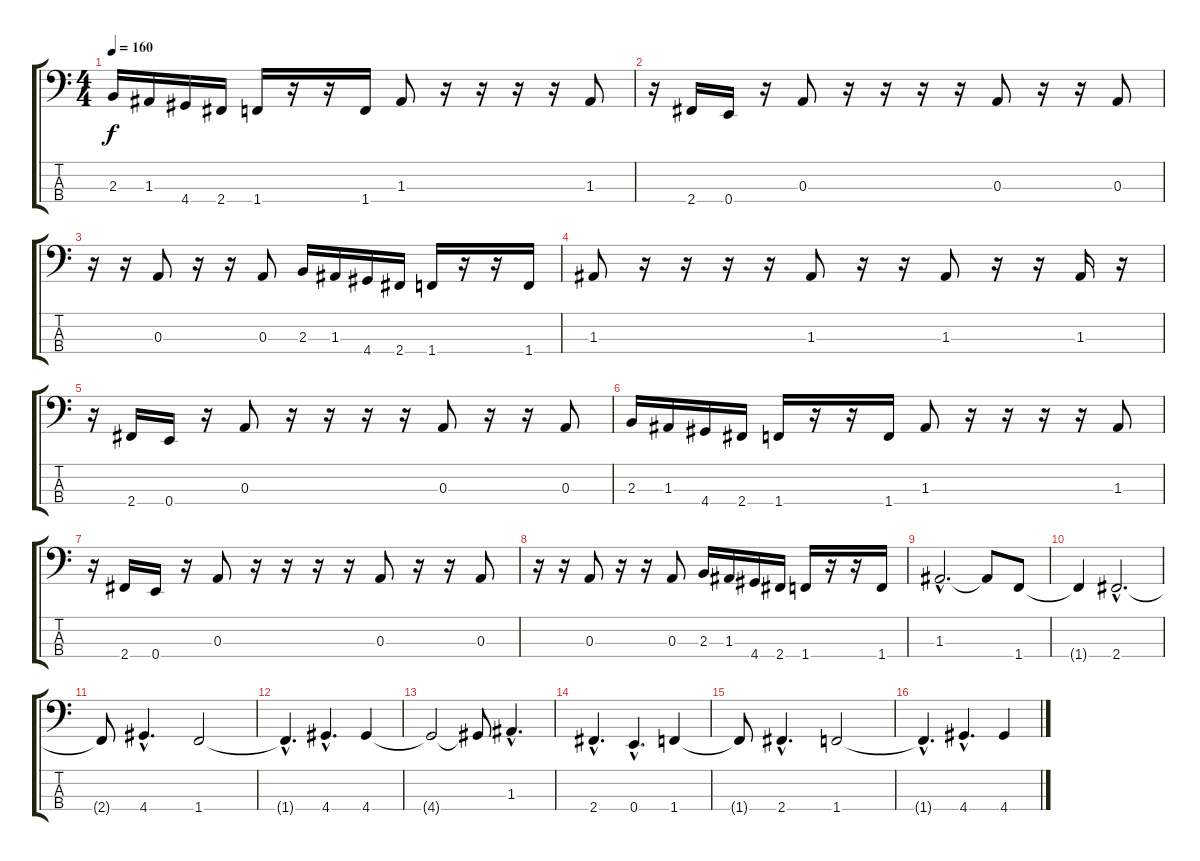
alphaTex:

\track "" {instrument electricbassfinger}
\staff {score tabs}
\tuning (G2 D2 A1 E1) {hide}
\ts (4 4)
\tempo 160
\clef f4
\ks c
2.3.16{dy f} 1.3.16 4.4.16 2.4.16 1.4.16 r.16 r.16 1.4.16 1.3.8 r.16 r.16 r.16 r.16 1.3.8 |
r.16 2.4.16 0.4.16 r.16 0.3.8 r.16 r.16 r.16 r.16 0.3.8 r.16 r.16 0.3.8 |
r.16 r.16 0.3.8 r.16 r.16 0.3.8 2.3.16 1.3.16 4.4.16 2.4.16 1.4.16 r.16 r.16 1.4.16 |
1.3.8 r.16 r.16 r.16 r.16 1.3.8 r.16 r.16 1.3.8 r.16 r.16 1.3.16 r.16 |
r.16 2.4.16 0.4.16 r.16 0.3.8 r.16 r.16 r.16 r.16 0.3.8 r.16 r.16 0.3.8 |
2.3.16 1.3.16 4.4.16 2.4.16 1.4.16 r.16 r.16 1.4.16 1.3.8 r.16 r.16 r.16 r.16 1.3.8 |
r.16 2.4.16 0.4.16 r.16 0.3.8 r.16 r.16 r.16 r.16 0.3.8 r.16 r.16 0.3.8 |
r.16 r.16 0.3.8 r.16 r.16 0.3.8 2.3.16 1.3.16 4.4.16 2.4.16 1.4.16 r.16 r.16 1.4.16 |
1.3{hac}.2{d} 1.3{t}.8 1.4.8 |
1.4{t}.4 2.4{hac}.2{d} |
2.4{t}.8 4.4{hac}.4{d} 1.4.2 |
1.4{hac t}.4{d} 4.4{hac}.4{d} 4.4.4 |
4.4{t}.2 4.4{t}.8 1.3{hac}.4{d} |
2.4{hac}.4{d} 0.4{hac}.4{d} 1.4.4 |
1.4{t}.8 2.4{hac}.4{d} 1.4.2 |
1.4{hac t}.4{d} 4.4{hac}.4{d} 4.4.4
